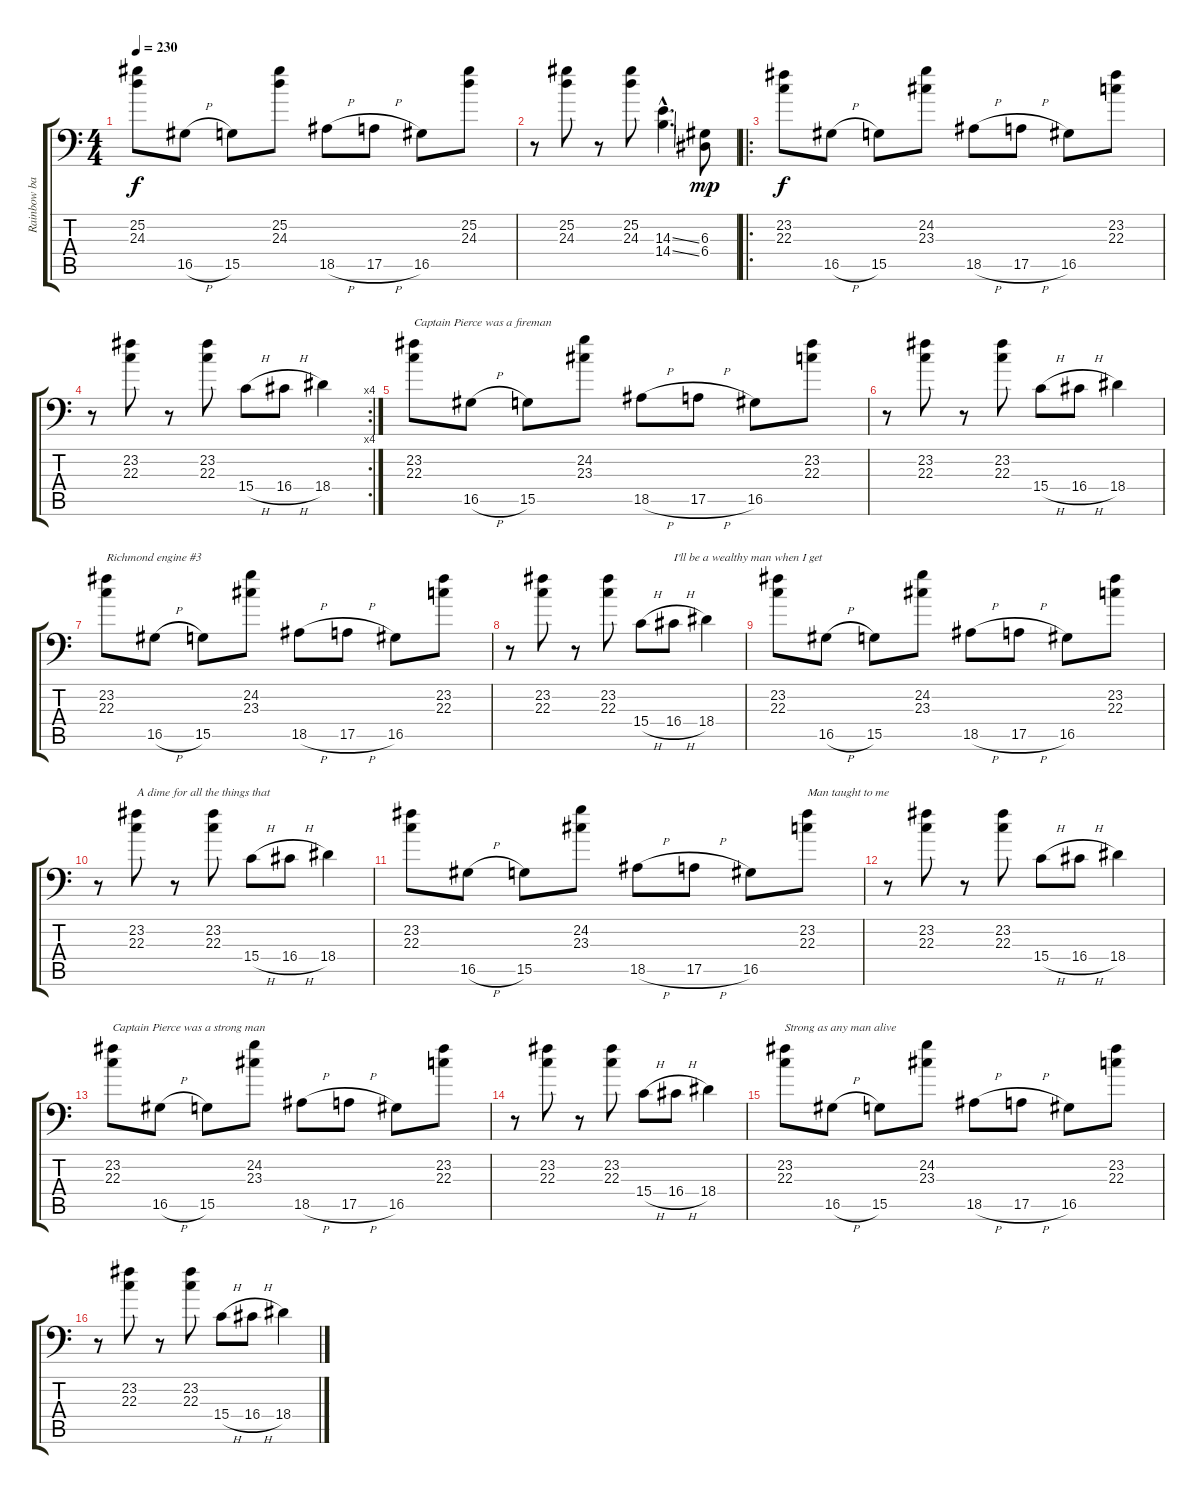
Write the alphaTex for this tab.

\track ("Rainbow bass : Les Claypool" "Rainbow ba") {instrument fretlessbass}
\staff {score tabs}
\tuning (C3 G2 D2 A1 E1 B0) {hide}
\ts (4 4)
\tempo 230
\clef f4
\ks c
(25.2 24.3).8{dy f} 16.5{h}.8 15.5.8 (25.2 24.3).8 18.5{h}.8 17.5{h}.8 16.5.8 (25.2 24.3).8 |
r.8 (25.2 24.3).8 r.8 (25.2 24.3).8 (14.3{ss hac} 14.4{ss hac}).4{d} (6.3 6.4).8{dy mp} |
\ro
(23.2 22.3).8{dy f} 16.5{h}.8 15.5.8 (24.2 23.3).8 18.5{h}.8 17.5{h}.8 16.5.8 (23.2 22.3).8 |
\rc 4
r.8 (23.2 22.3).8 r.8 (23.2 22.3).8 15.4{h}.8 16.4{h}.8 18.4.4 |
(23.2 22.3).8{txt "Captain Pierce was a fireman"} 16.5{h}.8 15.5.8 (24.2 23.3).8 18.5{h}.8 17.5{h}.8 16.5.8 (23.2 22.3).8 |
r.8 (23.2 22.3).8 r.8 (23.2 22.3).8 15.4{h}.8 16.4{h}.8 18.4.4 |
(23.2 22.3).8{txt "Richmond engine #3"} 16.5{h}.8 15.5.8 (24.2 23.3).8 18.5{h}.8 17.5{h}.8 16.5.8 (23.2 22.3).8 |
r.8 (23.2 22.3).8 r.8 (23.2 22.3).8 15.4{h}.8 16.4{h}.8{txt "I'll be a wealthy man when I get"} 18.4.4 |
(23.2 22.3).8 16.5{h}.8 15.5.8 (24.2 23.3).8 18.5{h}.8 17.5{h}.8 16.5.8 (23.2 22.3).8 |
r.8 (23.2 22.3).8{txt "A dime for all the things that"} r.8 (23.2 22.3).8 15.4{h}.8 16.4{h}.8 18.4.4 |
(23.2 22.3).8 16.5{h}.8 15.5.8 (24.2 23.3).8 18.5{h}.8 17.5{h}.8 16.5.8 (23.2 22.3).8{txt "Man taught to me"} |
r.8 (23.2 22.3).8 r.8 (23.2 22.3).8 15.4{h}.8 16.4{h}.8 18.4.4 |
(23.2 22.3).8{txt "Captain Pierce was a strong man"} 16.5{h}.8 15.5.8 (24.2 23.3).8 18.5{h}.8 17.5{h}.8 16.5.8 (23.2 22.3).8 |
r.8 (23.2 22.3).8 r.8 (23.2 22.3).8 15.4{h}.8 16.4{h}.8 18.4.4 |
(23.2 22.3).8{txt "Strong as any man alive"} 16.5{h}.8 15.5.8 (24.2 23.3).8 18.5{h}.8 17.5{h}.8 16.5.8 (23.2 22.3).8 |
r.8 (23.2 22.3).8 r.8 (23.2 22.3).8 15.4{h}.8 16.4{h}.8 18.4.4
